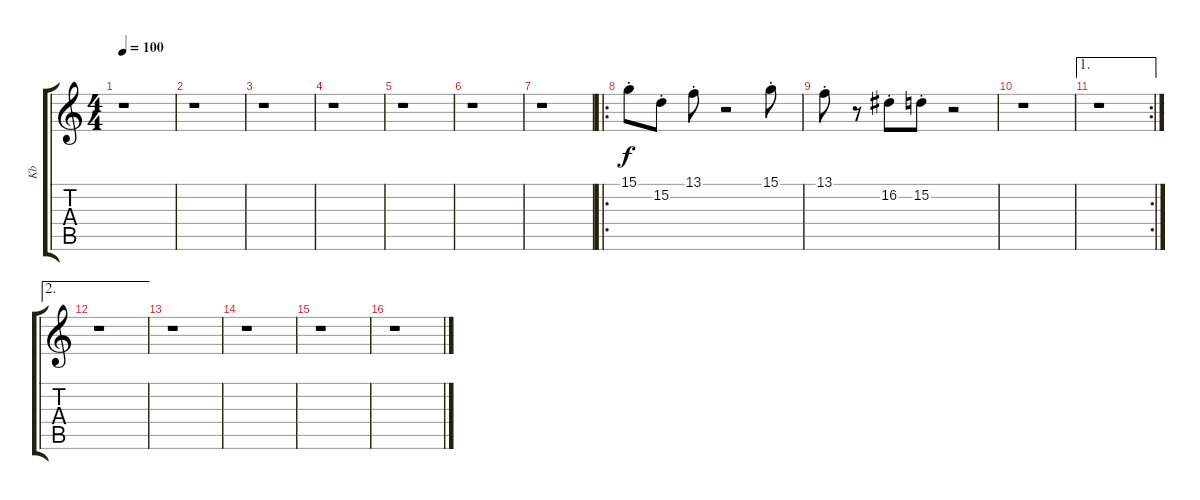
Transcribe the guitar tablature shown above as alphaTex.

\track ("Kb" "Kb") {instrument acousticgrandpiano}
\staff {score tabs}
\tuning (E4 B3 G3 D3 A2 E2) {hide}
\ts (4 4)
\tempo 100
\clef g2
\ks c
r.1{dy f} |
r.1 |
r.1 |
r.1 |
r.1 |
r.1 |
r.1 |
\ro
15.1{st}.8 15.2{st}.8 13.1{st}.8 r.2 15.1{st}.8 |
13.1{st}.8 r.8 16.2{st}.8 15.2{st}.8 r.2 |
r.1 |
\ae 1
\rc 2
r.1 |
\ae 2
r.1 |
r.1 |
r.1 |
r.1 |
r.1
